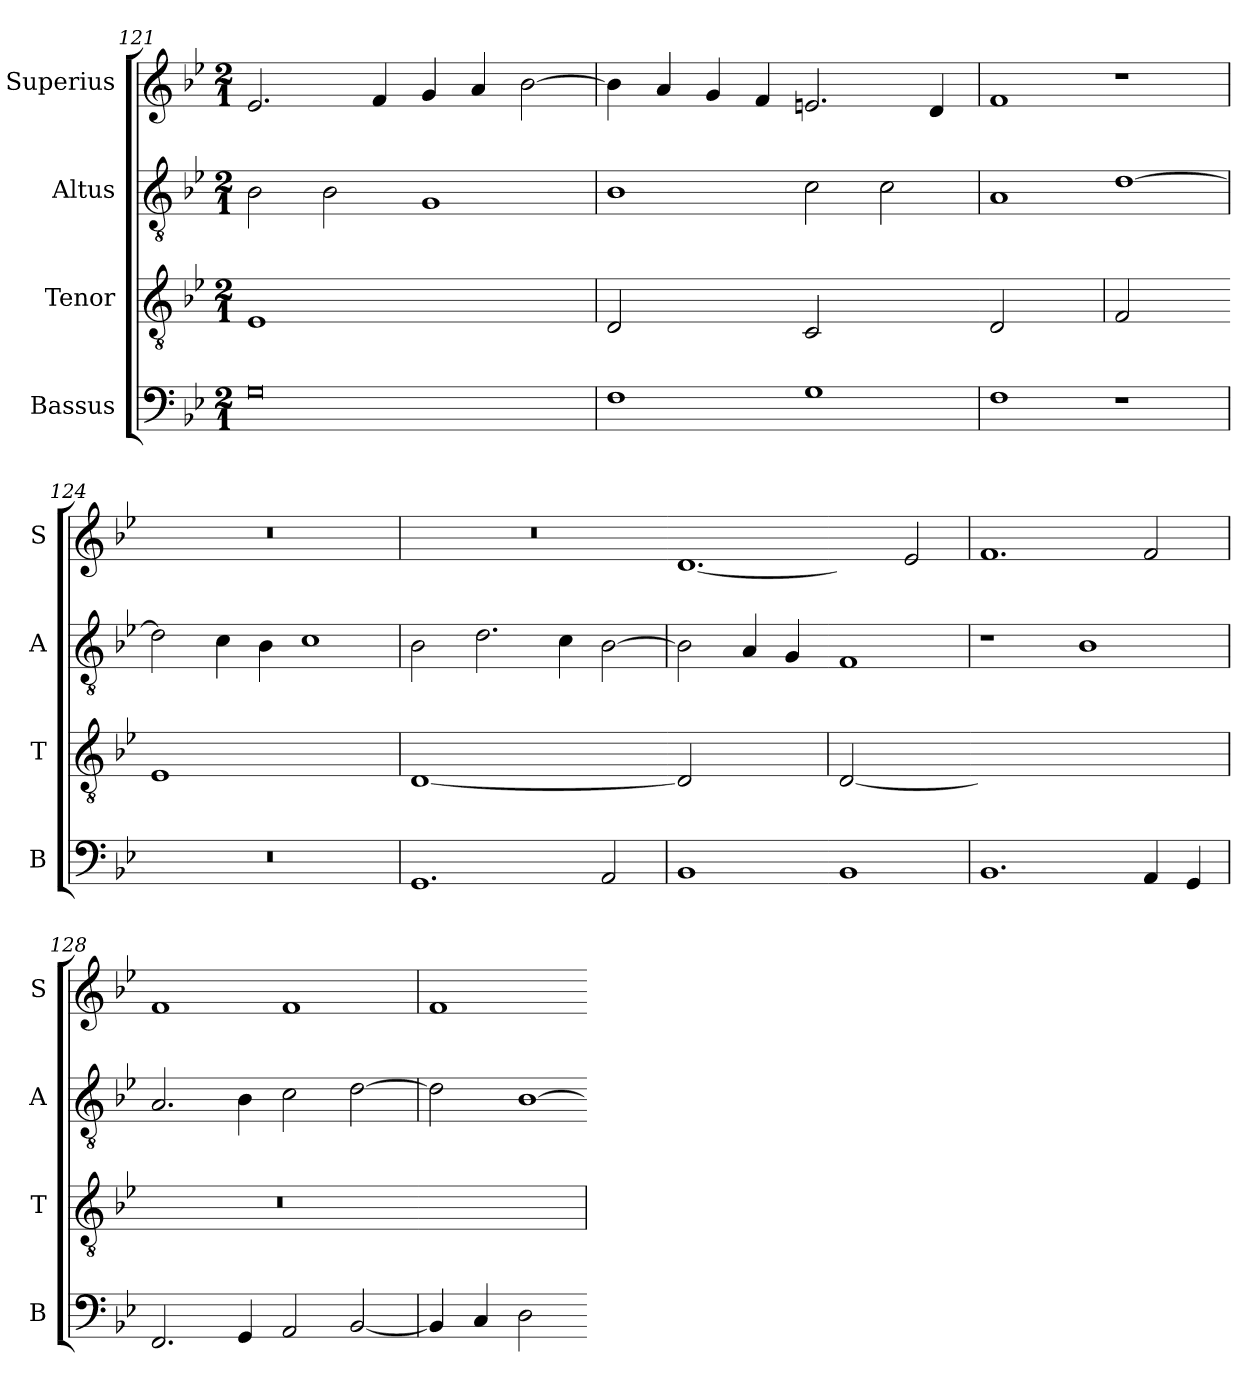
**kern	**kern	**kern	**kern
*part4	*part3	*part2	*part1
*staff4	*staff3	*staff2	*staff1
*I"Bassus	*I"Tenor	*I"Altus	*I"Superius
*I'B	*I'T	*I'A	*I'S
*clefF4	*clefGv2	*clefGv2	*clefG2
*k[b-e-]	*k[b-e-]	*k[b-e-]	*k[b-e-]
*M2/1	*M2/1	*M2/1	*M2/1
=121	=121	=121	=121
!	!LO:N:vis=1	!	!
0G	0E-	2B-\	2.e-/
.	.	2B-\	.
.	.	.	4f/
.	.	1G	4g/
.	.	.	4a/
.	.	.	[2b-\
=122	=122	=122	=122
!	!LO:N:vis=2	!	!
1F	1D	1B-	4b-\]
.	.	.	4a/
.	.	.	4g/
.	.	.	4f/
!	!LO:N:vis=2	!	!
1G	1C	2c\	2.en/
.	.	2c\	.
.	.	.	4d/
=123	=123-	=123	=123
!	!LO:N:vis=2	!	!
1F	1D	1A	1f
=-	=	=-	=-
!	!LO:N:vis=2	!	!
1r	1F	[1d	1r
=124	=124-	=124	=124
!	!LO:N:vis=1	!	!
0r	0E-	2d\]	0r
.	.	4c\	.
.	.	4B-\	.
.	.	1c	.
=125	=125	=125	=125
!	!LO:N:vis=1	!	!
1.GG	[0D	2B-\	0r
.	.	2.d\	.
.	.	4c\	.
2AA/	.	[2B-\	.
=126	=126-	=126	=126
!	!LO:N:vis=2	!	!LO:N:vis=1.
1BB-	1D_y	2B-\]	[1d
.	.	4A/	.
.	.	4G/	.
=-	=	=-	=-
!	!LO:N:vis=2	!	!
1BB-	1D_	1F	2d/yy]
.	.	.	2e-/
=127	=127-	=127	=127
!	!LO:N:vis=1	!	!
1.BB-	0Dyy]	1r	1.f
.	.	1B-	.
4AA/	.	.	2f/
4GG/	.	.	.
=128	=128	=128	=128
!	!LO:N:vis=1	!	!
2.FF/	0r	2.A/	1f
4GG/	.	4B-\	.
2AA/	.	2c\	1f
[2BB-/	.	[2d\	.
=129	=129-	=129	=129
!	!LO:N:vis=2	!	!
4BB-/]	1ryy	2d\]	1f
4C/	.	.	.
!	!	!LO:N:vis=1	!
2D\	.	[2B-	.
=-	=	=-	=-
*-	*-	*-	*-
